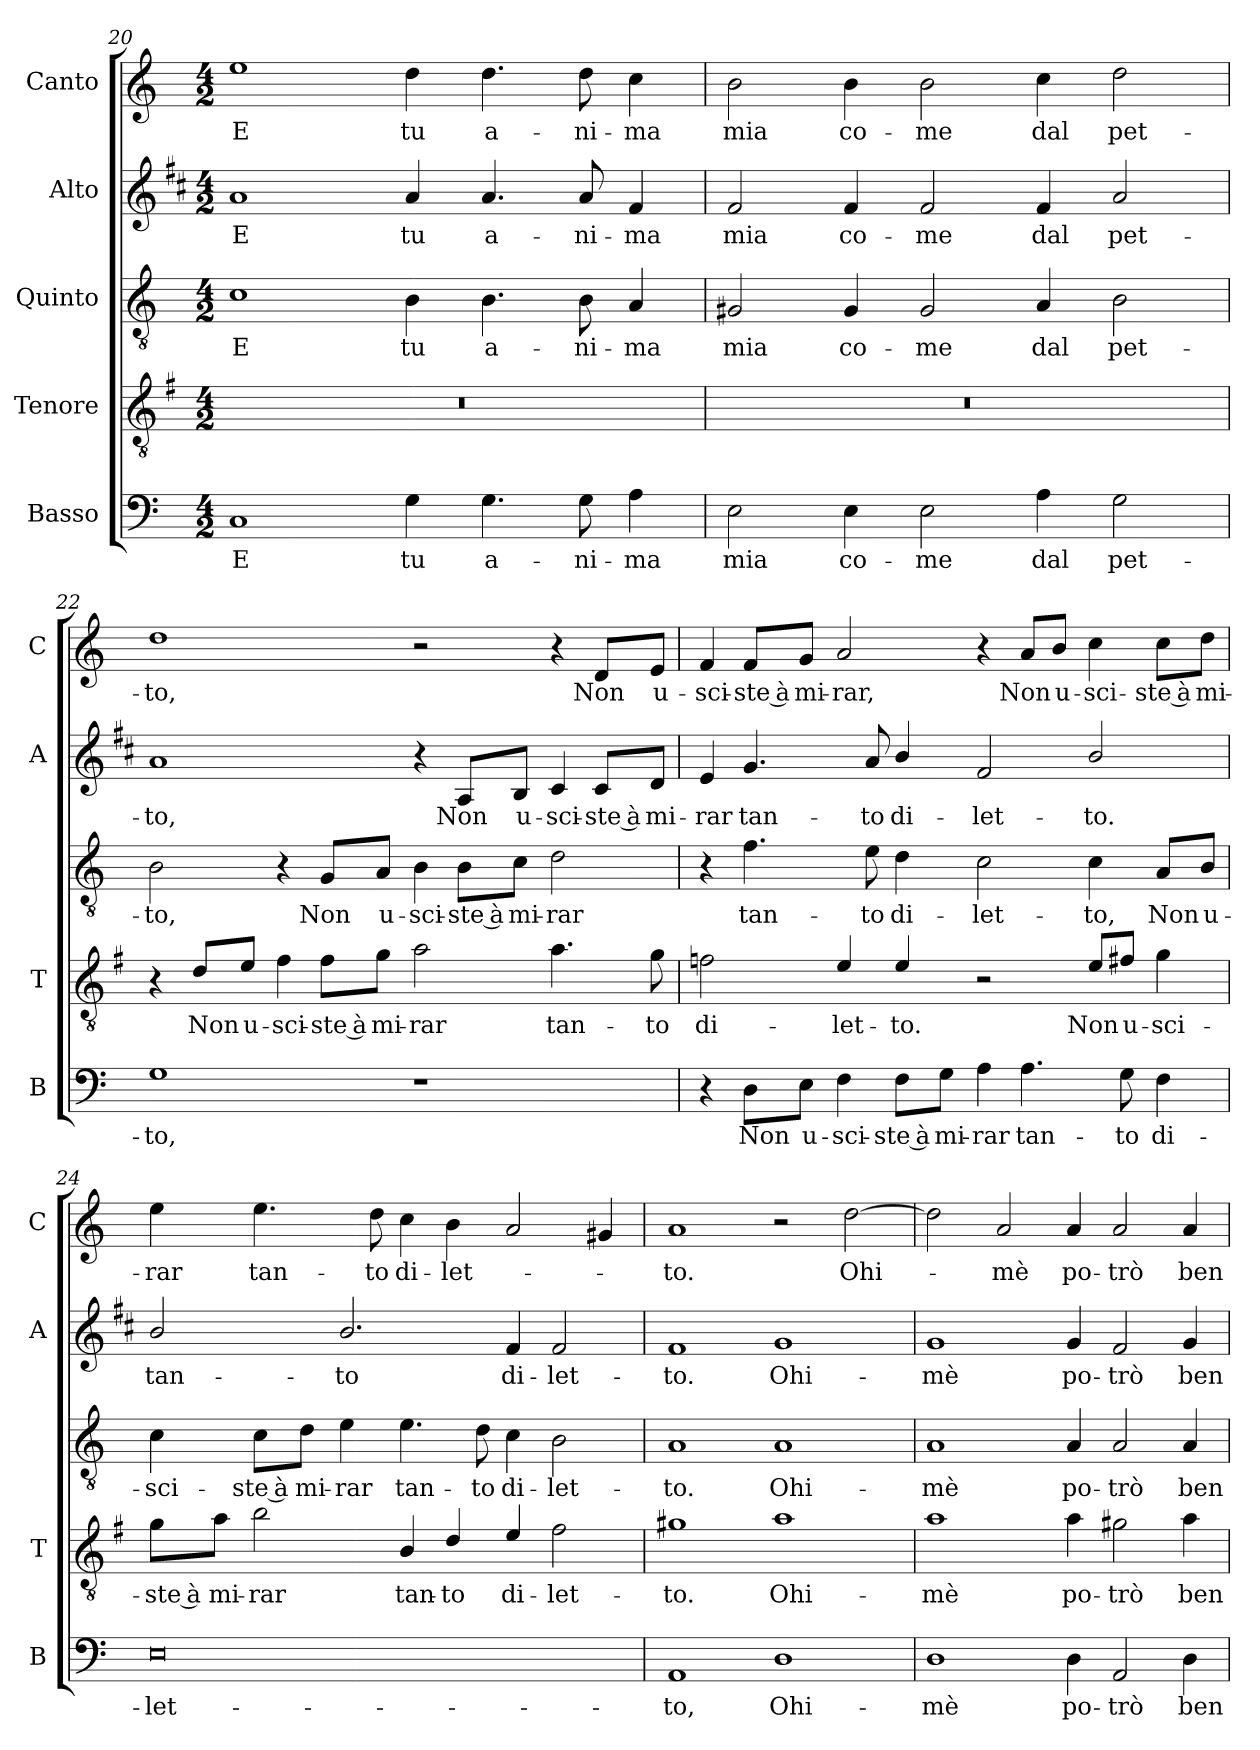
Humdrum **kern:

**kern	**text	**kern	**text	**kern	**text	**kern	**text	**kern	**text
*part5	*part5	*part4	*part4	*part3	*part3	*part2	*part2	*part1	*part1
*staff5	*staff5	*staff4	*staff4	*staff3	*staff3	*staff2	*staff2	*staff1	*staff1
*I"Basso	*	*I"Tenore	*	*I"Quinto	*	*I"Alto	*	*I"Canto	*
*I'B	*	*I'T	*	*	*	*I'A	*	*I'C	*
!!LO:LB:g=z
*clefF4	*	*clefGv2	*	*clefGv2	*	*clefG2	*	*clefG2	*
*	*	*ITrd4c7	*	*	*	*ITrd1c2	*	*	*
*k[]	*	*k[]	*	*k[]	*	*k[]	*	*k[]	*
*C:	*	*C:	*	*C:	*	*C:	*	*C:	*
*M4/2	*	*M4/2	*	*M4/2	*	*M4/2	*	*M4/2	*
=20	=20	=20	=20	=20	=20	=20	=20	=20	=20
!	!LO:LY:b	!	!	!	!LO:LY:b	!	!LO:LY:b	!	!LO:LY:b
1C	E	0r	.	1c	E	1g	E	1ee	E
!	!LO:LY:b	!	!	!	!LO:LY:b	!	!LO:LY:b	!	!LO:LY:b
4G\	tu	.	.	4B\	tu	4g/	tu	4dd\	tu
!	!LO:LY:b	!	!	!	!LO:LY:b	!	!LO:LY:b	!	!LO:LY:b
4.G\	a-	.	.	4.B\	a-	4.g/	a-	4.dd\	a-
!	!LO:LY:b	!	!	!	!LO:LY:b	!	!LO:LY:b	!	!LO:LY:b
8G\	-ni-	.	.	8B\	-ni-	8g/	-ni-	8dd\	-ni-
!	!LO:LY:b	!	!	!	!LO:LY:b	!	!LO:LY:b	!	!LO:LY:b
4A\	-ma	.	.	4A/	-ma	4e/	-ma	4cc\	-ma
=21	=21	=21	=21	=21	=21	=21	=21	=21	=21
!	!LO:LY:b	!	!	!	!LO:LY:b	!	!LO:LY:b	!	!LO:LY:b
2E\	mia	0r	.	2G#X/	mia	2e/	mia	2b\	mia
!	!LO:LY:b	!	!	!	!LO:LY:b	!	!LO:LY:b	!	!LO:LY:b
4E\	co-	.	.	4G#/	co-	4e/	co-	4b\	co-
!	!LO:LY:b	!	!	!	!LO:LY:b	!	!LO:LY:b	!	!LO:LY:b
2E\	-me	.	.	2G#/	-me	2e/	-me	2b\	-me
!	!LO:LY:b	!	!	!	!LO:LY:b	!	!LO:LY:b	!	!LO:LY:b
4A\	dal	.	.	4A/	dal	4e/	dal	4cc\	dal
!	!LO:LY:b	!	!	!	!LO:LY:b	!	!LO:LY:b	!	!LO:LY:b
2G\	pet-	.	.	2B\	pet-	2g/	pet-	2dd\	pet-
=22	=22	=22	=22	=22	=22	=22	=22	=22	=22
!	!LO:LY:b	!	!	!	!LO:LY:b	!	!LO:LY:b	!	!LO:LY:b
1G	-to,	4r	.	2B\	-to,	1g	-to,	1dd	-to,
!	!	!	!LO:LY:b	!	!	!	!	!	!
.	.	8G/L	Non	.	.	.	.	.	.
!	!	!	!LO:LY:b	!	!	!	!	!	!
.	.	8A/J	u-	.	.	.	.	.	.
!	!	!	!LO:LY:b	!	!	!	!	!	!
.	.	4B\	-sci-	4r	.	.	.	.	.
!	!	!	!LO:LY:b	!	!LO:LY:b	!	!	!	!
.	.	8B\L	-ste à	8G/L	Non	.	.	.	.
!	!	!	!LO:LY:b	!	!LO:LY:b	!	!	!	!
.	.	8c\J	mi-	8A/J	u-	.	.	.	.
!	!	!	!LO:LY:b	!	!LO:LY:b	!	!	!	!
1r	.	2d\	-rar	4B\	-sci-	4r	.	2r	.
!	!	!	!	!	!LO:LY:b	!	!LO:LY:b	!	!
.	.	.	.	8B\L	-ste à	8G/L	Non	.	.
!	!	!	!	!	!LO:LY:b	!	!LO:LY:b	!	!
.	.	.	.	8c\J	mi-	8A/J	u-	.	.
!	!	!	!LO:LY:b	!	!LO:LY:b	!	!LO:LY:b	!	!
.	.	4.d\	tan-	2d\	-rar	4B/	-sci-	4r	.
!	!	!	!	!	!	!	!LO:LY:b	!	!LO:LY:b
.	.	.	.	.	.	8B/L	-ste à	8d/L	Non
!	!	!	!LO:LY:b	!	!	!	!LO:LY:b	!	!LO:LY:b
.	.	8c\	-to	.	.	8c/J	mi-	8e/J	u-
!!LO:PB:g=z
=23	=23	=23	=23	=23	=23	=23	=23	=23	=23
!	!	!	!LO:LY:b	!	!	!	!LO:LY:b	!	!LO:LY:b
4r	.	2B-X\	di-	4r	.	4d/	-rar	4f/	-sci-
!	!LO:LY:b	!	!	!	!LO:LY:b	!	!LO:LY:b	!	!LO:LY:b
8D\L	Non	.	.	4.f\	tan-	4.f/	tan-	8f/L	-ste à
!	!LO:LY:b	!	!	!	!	!	!	!	!LO:LY:b
8E\J	u-	.	.	.	.	.	.	8g/J	mi-
!	!LO:LY:b	!	!LO:LY:b	!	!	!	!	!	!LO:LY:b
4F\	-sci-	4A/	-let-	.	.	.	.	2a/	-rar,
!	!	!	!	!	!LO:LY:b	!	!LO:LY:b	!	!
.	.	.	.	8e\	-to	8g/	-to	.	.
!	!LO:LY:b	!	!LO:LY:b	!	!LO:LY:b	!	!LO:LY:b	!	!
8F\L	-ste à	4A/	-to.	4d\	di-	4a/	di-	.	.
!	!LO:LY:b	!	!	!	!	!	!	!	!
8G\J	mi-	.	.	.	.	.	.	.	.
!	!LO:LY:b	!	!	!	!LO:LY:b	!	!LO:LY:b	!	!
4A\	-rar	2r	.	2c\	-let-	2e/	-let-	4r	.
!	!LO:LY:b	!	!	!	!	!	!	!	!LO:LY:b
4.A\	tan-	.	.	.	.	.	.	8a/L	Non
!	!	!	!	!	!	!	!	!	!LO:LY:b
.	.	.	.	.	.	.	.	8b/J	u-
!	!	!	!LO:LY:b	!	!LO:LY:b	!	!LO:LY:b	!	!LO:LY:b
.	.	8A/L	Non	4c\	-to,	2a/	-to.	4cc\	-sci-
!	!LO:LY:b	!	!LO:LY:b	!	!	!	!	!	!
8G\	-to	8Bn/J	u-	.	.	.	.	.	.
!	!LO:LY:b	!	!LO:LY:b	!	!LO:LY:b	!	!	!	!LO:LY:b
4F\	di-	4c\	-sci-	8A/L	Non	.	.	8cc\L	-ste à
!	!	!	!	!	!LO:LY:b	!	!	!	!LO:LY:b
.	.	.	.	8B/J	u-	.	.	8dd\J	mi-
=24	=24	=24	=24	=24	=24	=24	=24	=24	=24
!	!LO:LY:b	!	!LO:LY:b	!	!LO:LY:b	!	!LO:LY:b	!	!LO:LY:b
0E	-let-	8c\L	-ste à	4c\	-sci-	2a/	tan-	4ee\	-rar
!	!	!	!LO:LY:b	!	!	!	!	!	!
.	.	8d\J	mi-	.	.	.	.	.	.
!	!	!	!LO:LY:b	!	!LO:LY:b	!	!	!	!LO:LY:b
.	.	2e\	-rar	8c\L	-ste à	.	.	4.ee\	tan-
!	!	!	!	!	!LO:LY:b	!	!	!	!
.	.	.	.	8d\J	mi-	.	.	.	.
!	!	!	!	!	!LO:LY:b	!	!LO:LY:b	!	!
.	.	.	.	4e\	-rar	2.a/	-to	.	.
!	!	!	!	!	!	!	!	!	!LO:LY:b
.	.	.	.	.	.	.	.	8dd\	-to
!	!	!	!LO:LY:b	!	!LO:LY:b	!	!	!	!LO:LY:b
.	.	4E/	tan-	4.e\	tan-	.	.	4cc\	di-
!	!	!	!LO:LY:b	!	!	!	!	!	!LO:LY:b
.	.	4G/	-to	.	.	.	.	4b\	-let-
!	!	!	!	!	!LO:LY:b	!	!	!	!
.	.	.	.	8d\	-to	.	.	.	.
!	!	!	!LO:LY:b	!	!LO:LY:b	!	!LO:LY:b	!	!
.	.	4A/	di-	4c\	di-	4e/	di-	2a/	.
!	!	!	!LO:LY:b	!	!LO:LY:b	!	!LO:LY:b	!	!
.	.	2B\	-let-	2B\	-let-	2e/	-let-	.	.
.	.	.	.	.	.	.	.	4g#X/	.
=25	=25	=25	=25	=25	=25	=25	=25	=25	=25
!	!LO:LY:b	!	!LO:LY:b	!	!LO:LY:b	!	!LO:LY:b	!	!LO:LY:b
1AA	-to,	1c#X	-to.	1A	-to.	1e	-to.	1a	-to.
!	!LO:LY:b	!	!LO:LY:b	!	!LO:LY:b	!	!LO:LY:b	!	!
1D	Ohi-	1d	Ohi-	1A	Ohi-	1f	Ohi-	2r	.
!	!	!	!	!	!	!	!	!	!LO:LY:b
.	.	.	.	.	.	.	.	[2dd\	Ohi-
!!LO:LB:g=z
=26	=26	=26	=26	=26	=26	=26	=26	=26	=26
!	!LO:LY:b	!	!LO:LY:b	!	!LO:LY:b	!	!LO:LY:b	!	!
1D	-mè	1d	-mè	1A	-mè	1f	-mè	2dd\]	.
!	!	!	!	!	!	!	!	!	!LO:LY:b
.	.	.	.	.	.	.	.	2a/	-mè
!	!LO:LY:b	!	!LO:LY:b	!	!LO:LY:b	!	!LO:LY:b	!	!LO:LY:b
4D\	po-	4d\	po-	4A/	po-	4f/	po-	4a/	po-
!	!LO:LY:b	!	!LO:LY:b	!	!LO:LY:b	!	!LO:LY:b	!	!LO:LY:b
2AA/	-trò	2c#X\	-trò	2A/	-trò	2e/	-trò	2a/	-trò
!	!LO:LY:b	!	!LO:LY:b	!	!LO:LY:b	!	!LO:LY:b	!	!LO:LY:b
4D\	ben	4d\	ben	4A/	ben	4f/	ben	4a/	ben
=	=	=	=	=	=	=	=	=	=
*-	*-	*-	*-	*-	*-	*-	*-	*-	*-
